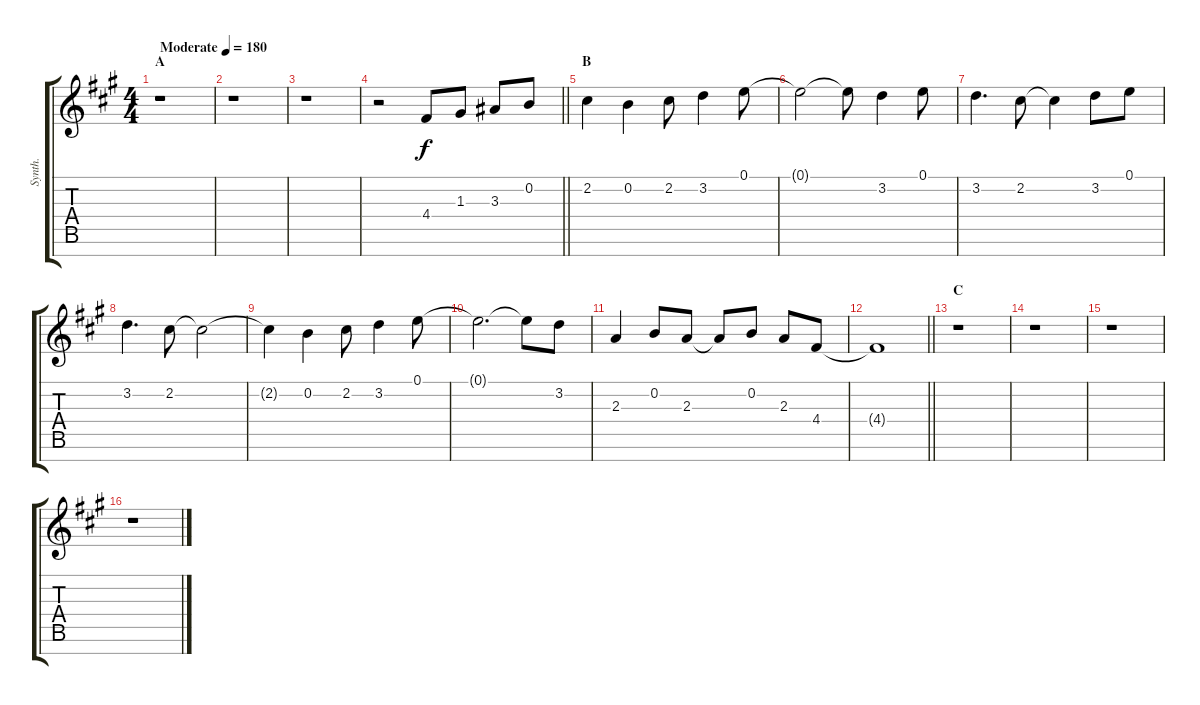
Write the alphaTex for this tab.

\track ("Synth." "Synth.") {instrument lead2sawtooth}
\staff {score tabs}
\tuning (E5 B4 G4 D4 A3 E3 B2) {hide}
\ts (4 4)
\section ("" "A")
\tempo (180 "Moderate")
\clef g2
\ks a
r.1{dy f instrument lead2sawtooth} |
r.1 |
r.1 |
\barLineRight lightlight
r.2 4.4.8 1.3.8 3.3.8 0.2.8 |
\section ("" "B")
2.2.4 0.2.4 2.2.8 3.2.4 0.1.8 |
0.1{t}.2 0.1{t}.8 3.2.4 0.1.8 |
3.2.4{d} 2.2.8 2.2{t}.4 3.2.8 0.1.8 |
3.2.4{d} 2.2.8 2.2{t}.2 |
2.2{t}.4 0.2.4 2.2.8 3.2.4 0.1.8 |
0.1{t}.2{d} 0.1{t}.8 3.2.8 |
2.3.4 0.2.8 2.3.8 2.3{t}.8 0.2.8 2.3.8 4.4.8 |
\barLineRight lightlight
4.4{t}.1 |
\section ("" "C")
r.1 |
r.1 |
r.1 |
r.1
